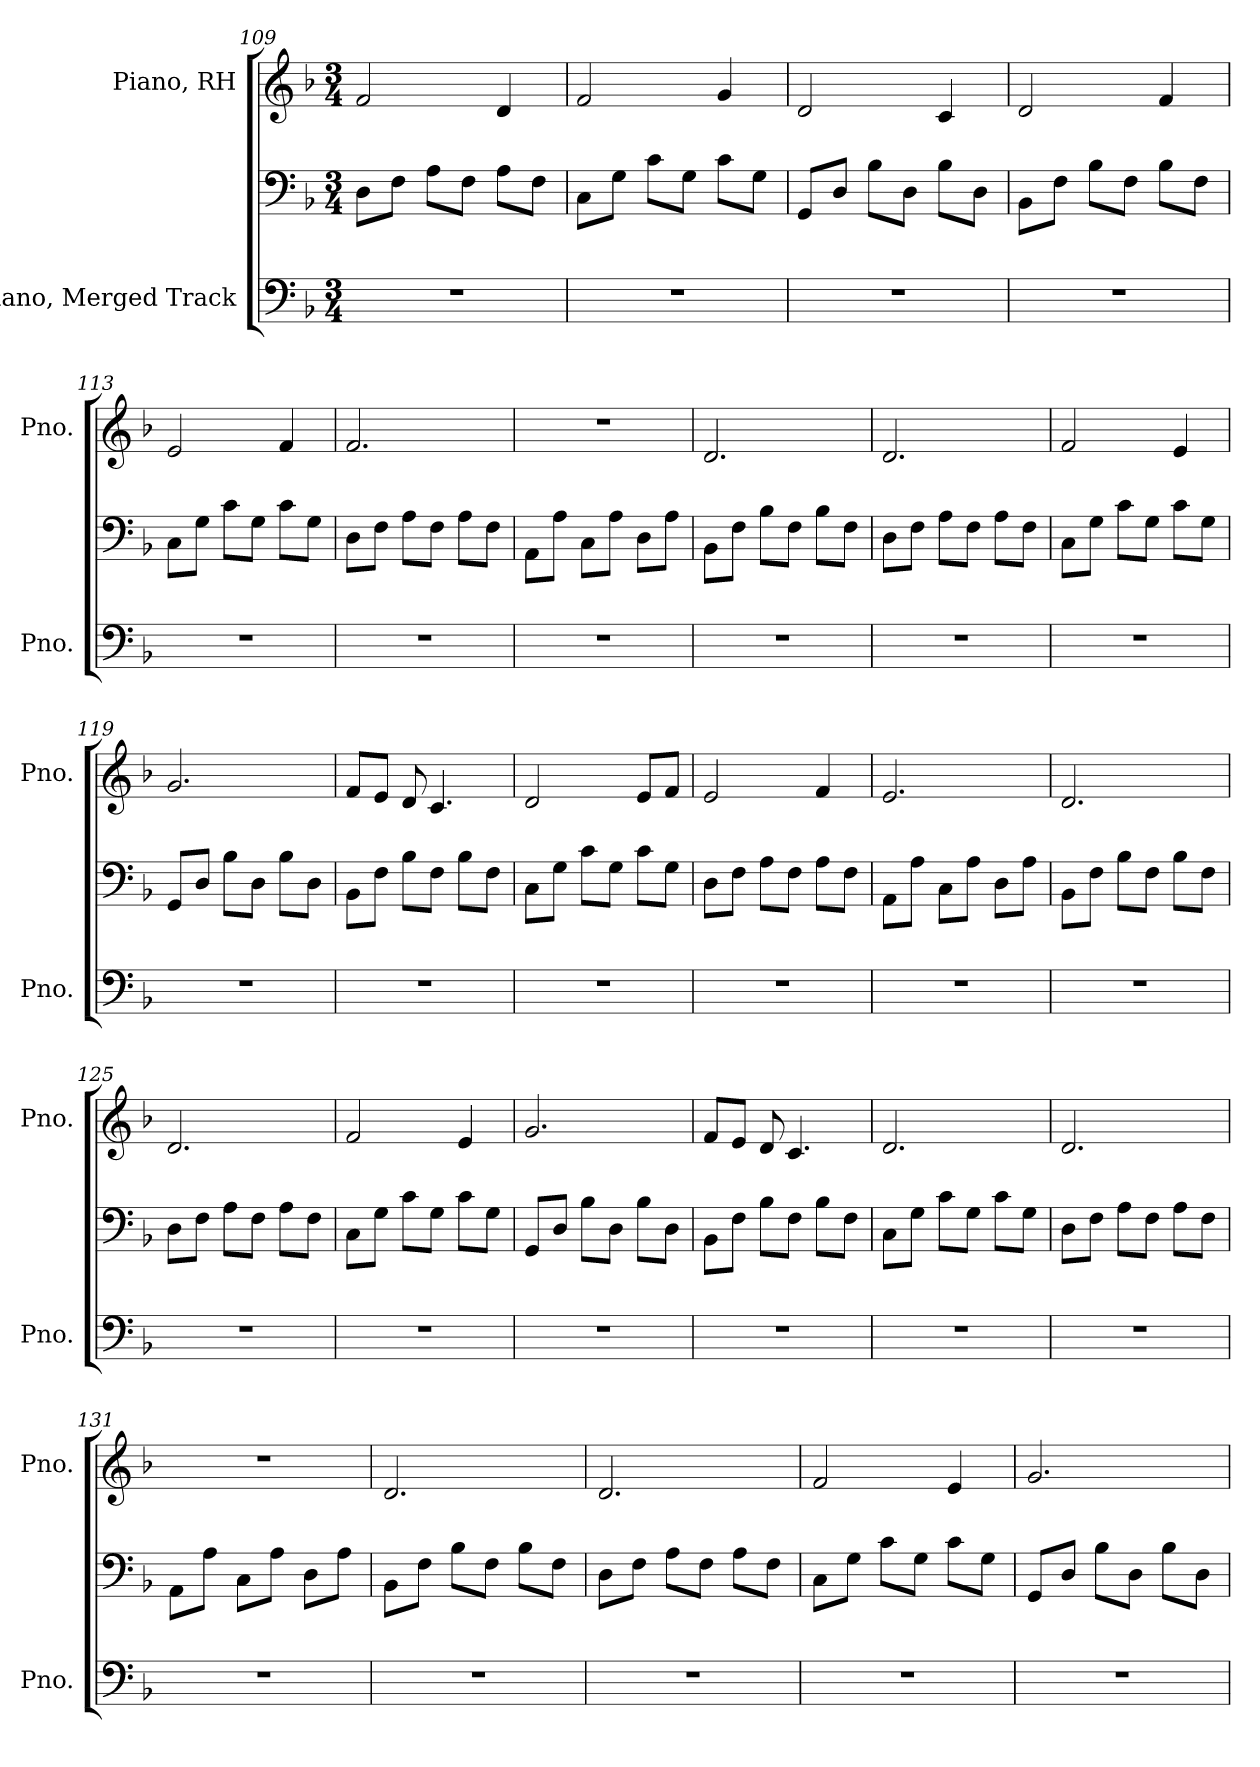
**kern	**kern	**kern
*part2	*part2	*part1
*staff3	*staff2	*staff1
*I"Piano, Merged Track	*	*I"Piano, RH
*I'Pno.	*	*I'Pno.
!!LO:PB:g=z
*clefF4	*clefF4	*clefG2
*k[b-]	*k[b-]	*k[b-]
*M3/4	*M3/4	*M3/4
=109	=109	=109
2.r	8D\L	2f/
.	8F\J	.
.	8A\L	.
.	8F\J	.
.	8A\L	4d/
.	8F\J	.
=110	=110	=110
2.r	8C\L	2f/
.	8G\J	.
.	8c\L	.
.	8G\J	.
.	8c\L	4g/
.	8G\J	.
=111	=111	=111
2.r	8GG/L	2d/
.	8D/J	.
.	8B-\L	.
.	8D\J	.
.	8B-\L	4c/
.	8D\J	.
=112	=112	=112
2.r	8BB-\L	2d/
.	8F\J	.
.	8B-\L	.
.	8F\J	.
.	8B-\L	4f/
.	8F\J	.
=113	=113	=113
2.r	8C\L	2e/
.	8G\J	.
.	8c\L	.
.	8G\J	.
.	8c\L	4f/
.	8G\J	.
=114	=114	=114
2.r	8D\L	2.f/
.	8F\J	.
.	8A\L	.
.	8F\J	.
.	8A\L	.
.	8F\J	.
!!LO:LB:g=z
=115	=115	=115
2.r	8AA\L	2.r
.	8A\J	.
.	8C\L	.
.	8A\J	.
.	8D\L	.
.	8A\J	.
=116	=116	=116
2.r	8BB-\L	2.d/
.	8F\J	.
.	8B-\L	.
.	8F\J	.
.	8B-\L	.
.	8F\J	.
=117	=117	=117
2.r	8D\L	2.d/
.	8F\J	.
.	8A\L	.
.	8F\J	.
.	8A\L	.
.	8F\J	.
=118	=118	=118
2.r	8C\L	2f/
.	8G\J	.
.	8c\L	.
.	8G\J	.
.	8c\L	4e/
.	8G\J	.
=119	=119	=119
2.r	8GG/L	2.g/
.	8D/J	.
.	8B-\L	.
.	8D\J	.
.	8B-\L	.
.	8D\J	.
=120	=120	=120
2.r	8BB-\L	8f/L
.	8F\J	8e/J
.	8B-\L	8d/
.	8F\J	4.c/
.	8B-\L	.
.	8F\J	.
!!LO:LB:g=z
=121	=121	=121
2.r	8C\L	2d/
.	8G\J	.
.	8c\L	.
.	8G\J	.
.	8c\L	8e/L
.	8G\J	8f/J
=122	=122	=122
2.r	8D\L	2e/
.	8F\J	.
.	8A\L	.
.	8F\J	.
.	8A\L	4f/
.	8F\J	.
=123	=123	=123
2.r	8AA\L	2.e/
.	8A\J	.
.	8C\L	.
.	8A\J	.
.	8D\L	.
.	8A\J	.
=124	=124	=124
2.r	8BB-\L	2.d/
.	8F\J	.
.	8B-\L	.
.	8F\J	.
.	8B-\L	.
.	8F\J	.
=125	=125	=125
2.r	8D\L	2.d/
.	8F\J	.
.	8A\L	.
.	8F\J	.
.	8A\L	.
.	8F\J	.
=126	=126	=126
2.r	8C\L	2f/
.	8G\J	.
.	8c\L	.
.	8G\J	.
.	8c\L	4e/
.	8G\J	.
!!LO:LB:g=z
=127	=127	=127
2.r	8GG/L	2.g/
.	8D/J	.
.	8B-\L	.
.	8D\J	.
.	8B-\L	.
.	8D\J	.
=128	=128	=128
2.r	8BB-\L	8f/L
.	8F\J	8e/J
.	8B-\L	8d/
.	8F\J	4.c/
.	8B-\L	.
.	8F\J	.
=129	=129	=129
2.r	8C\L	2.d/
.	8G\J	.
.	8c\L	.
.	8G\J	.
.	8c\L	.
.	8G\J	.
=130	=130	=130
2.r	8D\L	2.d/
.	8F\J	.
.	8A\L	.
.	8F\J	.
.	8A\L	.
.	8F\J	.
=131	=131	=131
2.r	8AA\L	2.r
.	8A\J	.
.	8C\L	.
.	8A\J	.
.	8D\L	.
.	8A\J	.
=132	=132	=132
2.r	8BB-\L	2.d/
.	8F\J	.
.	8B-\L	.
.	8F\J	.
.	8B-\L	.
.	8F\J	.
!!LO:PB:g=z
=133	=133	=133
2.r	8D\L	2.d/
.	8F\J	.
.	8A\L	.
.	8F\J	.
.	8A\L	.
.	8F\J	.
=134	=134	=134
2.r	8C\L	2f/
.	8G\J	.
.	8c\L	.
.	8G\J	.
.	8c\L	4e/
.	8G\J	.
=135	=135	=135
2.r	8GG/L	2.g/
.	8D/J	.
.	8B-\L	.
.	8D\J	.
.	8B-\L	.
.	8D\J	.
=	=	=
*-	*-	*-
